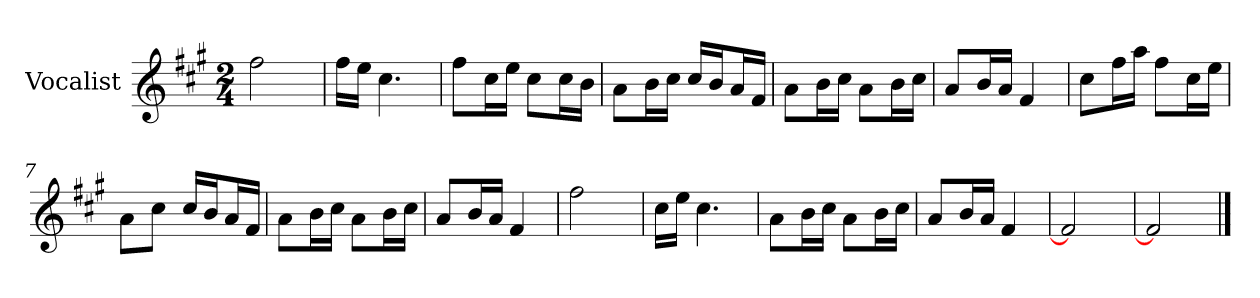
**kern
*part1
*staff1
*I"Vocalist
*k[f#c#g#]
*A:
*M2/4
=
2ff#
=1
16ff#LL
16eeJJ
4.cc#
=2
8ff#L
16cc#L
16eeJJ
8cc#L
16cc#L
16bJJ
=3
8aL
16bL
16cc#JJ
16cc#LL
16bJ
16aL
16f#JJ
=4
8aL
16bL
16cc#JJ
8aL
16bL
16cc#JJ
=5
8aL
16bL
16aJJ
4f#
=6
8cc#L
16ff#L
16aaJJ
8ff#L
16cc#L
16eeJJ
=7
8aL
8cc#J
16cc#LL
16bJ
16aL
16f#JJ
=8
8aL
16bL
16cc#JJ
8aL
16bL
16cc#JJ
=9
8aL
16bL
16aJJ
4f#
=10
2ff#
=11
16cc#LL
16eeJJ
4.cc#
=12
8aL
16bL
16cc#JJ
8aL
16bL
16cc#JJ
=13
8aL
16bL
16aJJ
4f#
=14
2f#]
=15
2f#]
==
*-
